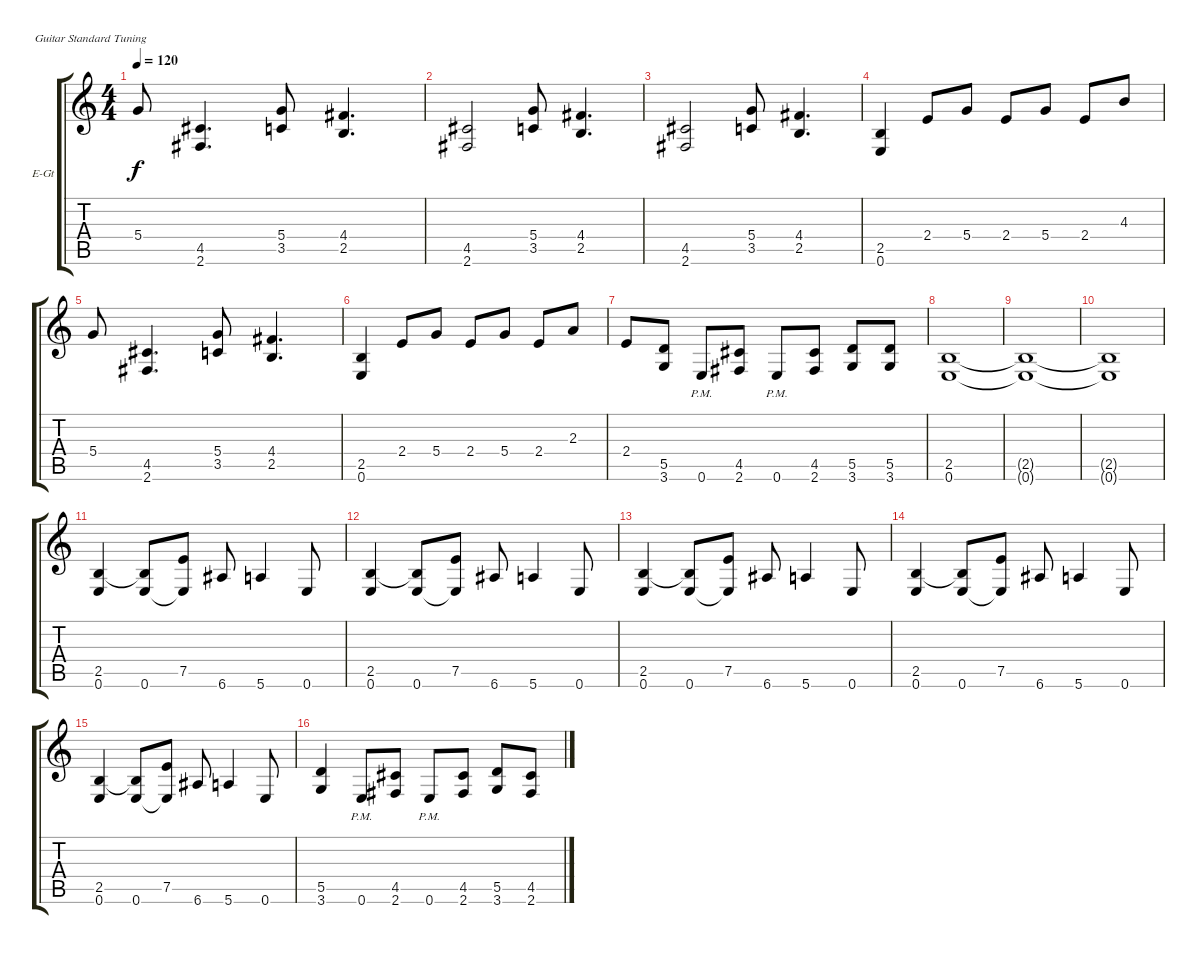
\bracketExtendMode groupsimilarinstruments
\firstSystemTrackNameOrientation horizontal
\otherSystemsTrackNameOrientation horizontal
\track ("Kirk Lead 1" "E-Gt") {instrument distortionguitar}
\staff {score tabs}
\tuning (E4 B3 G3 D3 A2 E2)
\ts (4 4)
\tempo 120
\clef g2
\ks c
5.4.8{dy f} (4.5 2.6).4{d} (5.4 3.5).8 (4.4 2.5).4{d} |
(4.5 2.6).2 (5.4 3.5).8 (4.4 2.5).4{d} |
(4.5 2.6).2 (5.4 3.5).8 (4.4 2.5).4{d} |
(2.5 0.6).4 2.4.8 5.4.8 2.4.8 5.4.8 2.4.8 4.3.8 |
5.4.8 (4.5 2.6).4{d} (5.4 3.5).8 (4.4 2.5).4{d} |
(2.5 0.6).4 2.4.8 5.4.8 2.4.8 5.4.8 2.4.8 2.3.8 |
2.4.8 (5.5 3.6).8 0.6{pm}.8 (4.5 2.6).8 0.6{pm}.8 (4.5 2.6).8 (5.5 3.6).8 (5.5 3.6).8 |
(2.5 0.6).1 |
(2.5{t} 0.6{t}).1 |
(2.5{t} 0.6{t}).1 |
(2.5 0.6).4 (2.5{t} 0.6).8 (7.5 0.6{t}).8 6.6.8 5.6.4 0.6.8 |
(2.5 0.6).4 (2.5{t} 0.6).8 (7.5 0.6{t}).8 6.6.8 5.6.4 0.6.8 |
(2.5 0.6).4 (2.5{t} 0.6).8 (7.5 0.6{t}).8 6.6.8 5.6.4 0.6.8 |
(2.5 0.6).4 (2.5{t} 0.6).8 (7.5 0.6{t}).8 6.6.8 5.6.4 0.6.8 |
(2.5 0.6).4 (2.5{t} 0.6).8 (7.5 0.6{t}).8 6.6.8 5.6.4 0.6.8 |
(5.5 3.6).4 0.6{pm}.8 (4.5 2.6).8 0.6{pm}.8 (4.5 2.6).8 (5.5 3.6).8 (4.5 2.6).8
